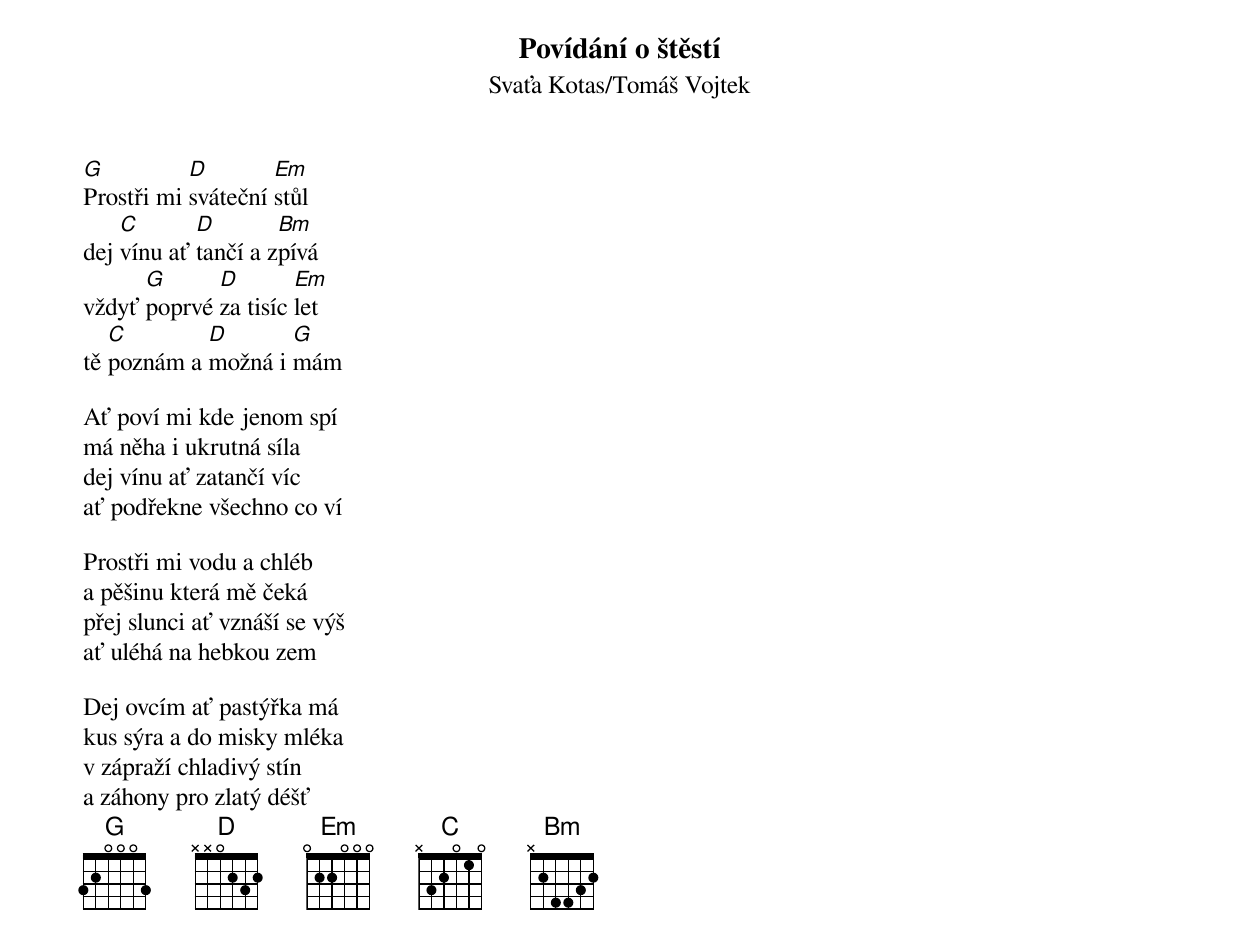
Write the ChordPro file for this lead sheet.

{title: Povídání o štěstí}
{subtitle: Svaťa Kotas/Tomáš Vojtek}

[G]Prostři mi [D]sváteční [Em]stůl
dej [C]vínu ať [D]tančí a z[Bm]pívá
vždyť [G]poprvé [D]za tisíc [Em]let
tě [C]poznám a [D]možná i [G]mám

Ať poví mi kde jenom spí
má něha i ukrutná síla
dej vínu ať zatančí víc
ať podřekne všechno co ví

Prostři mi vodu a chléb
a pěšinu která mě čeká
přej slunci ať vznáší se výš
ať uléhá na hebkou zem

Dej ovcím ať pastýřka má
kus sýra a do misky mléka
v zápraží chladivý stín
a záhony pro zlatý déšť
